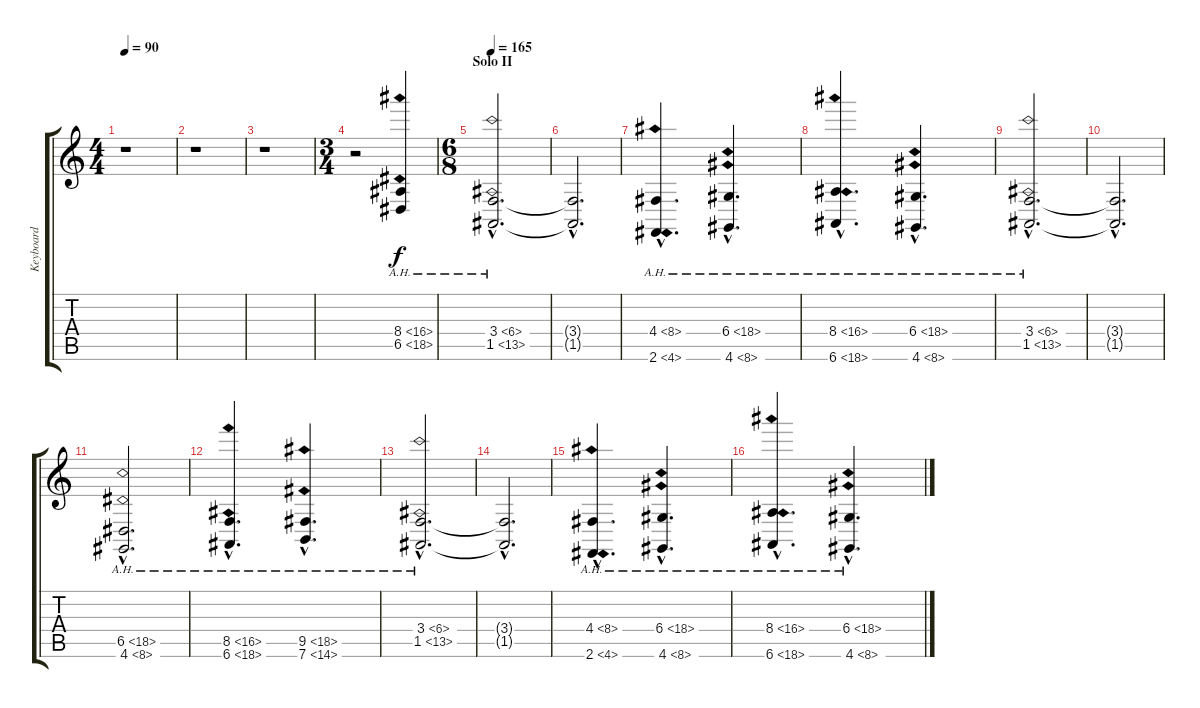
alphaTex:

\track ("Keyboard" "Keyboard") {instrument stringensemble1}
\staff {score tabs}
\tuning (E4 B3 G3 D3 A2 E2) {hide}
\ts (4 4)
\tempo 90
\clef g2
\ks c
r.1{dy f} |
r.1 |
r.1 |
\ts (3 4)
r.2 (8.4{ah 8} 6.5{ah 12}).4{volume 8 instrument choiraahs} |
\ts (6 8)
\section ("" "Solo II")
\tempo 165
(3.4{ah 3 hac} 1.5{ah 12 hac}).2{d volume 8 instrument choiraahs} |
(3.4{hac t} 1.5{hac t}).2{d} |
(4.4{ah 4 hac} 2.6{ah 2 hac}).4{d} (6.4{ah 12 hac} 4.6{ah 4 hac}).4{d} |
(8.4{ah 8 hac} 6.6{ah 12 hac}).4{d} (6.4{ah 12 hac} 4.6{ah 4 hac}).4{d} |
(3.4{ah 3 hac} 1.5{ah 12 hac}).2{d} |
(3.4{hac t} 1.5{hac t}).2{d} |
(6.5{ah 12 hac} 4.6{ah 4 hac}).2{d} |
(8.5{ah 8 hac} 6.6{ah 12 hac}).4{d} (9.5{ah 9 hac} 7.6{ah 7 hac}).4{d} |
(3.4{ah 3 hac} 1.5{ah 12 hac}).2{d} |
(3.4{hac t} 1.5{hac t}).2{d} |
(4.4{ah 4 hac} 2.6{ah 2 hac}).4{d} (6.4{ah 12 hac} 4.6{ah 4 hac}).4{d} |
(8.4{ah 8 hac} 6.6{ah 12 hac}).4{d} (6.4{ah 12 hac} 4.6{ah 4 hac}).4{d}
